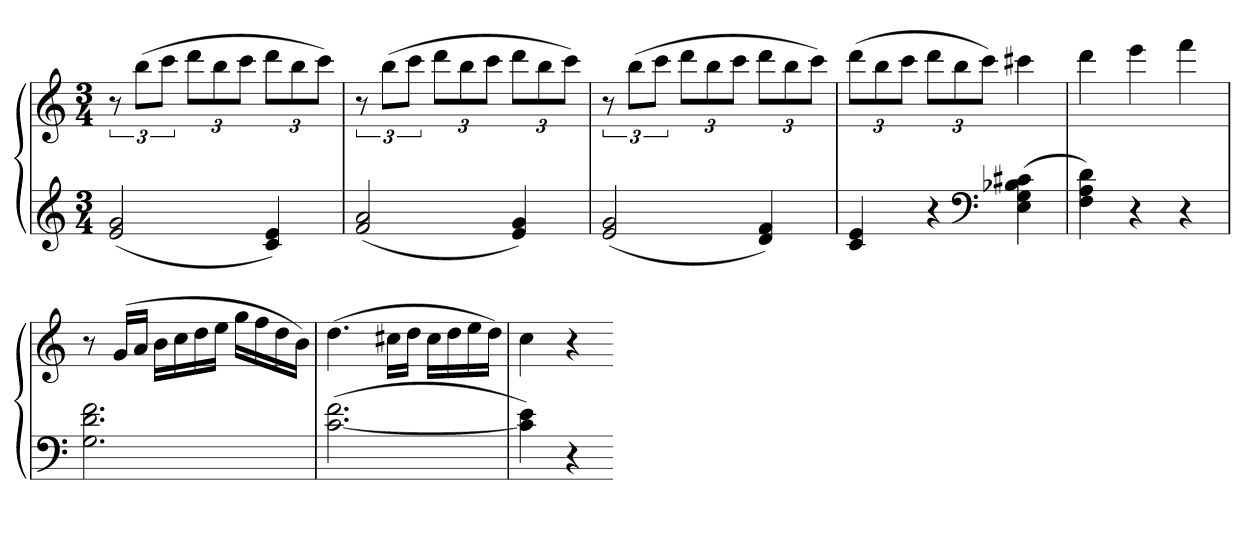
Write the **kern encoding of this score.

**kern	**kern
*part1	*part1
*staff2	*staff1
*clefG2	*clefG2
*k[]	*k[]
*C:	*C:
*M3/4	*M3/4
=	=
(2e 2g	12r
.	(12bbL
.	12cccJ
.	12dddL
.	12bb
.	12cccJ
4c 4e)	12dddL
.	12bb
.	12cccJ)
=	=
(2f 2a	12r
.	(12bbL
.	12cccJ
.	12dddL
.	12bb
.	12cccJ
4e 4g)	12dddL
.	12bb
.	12cccJ)
=	=
(2e 2g	12r
.	(12bbL
.	12cccJ
.	12dddL
.	12bb
.	12cccJ
4d 4f)	12dddL
.	12bb
.	12cccJ)
=	=
4c 4e	(12dddL
.	12bb
.	12cccJ
4r	12dddL
.	12bb
.	12cccJ)
*clefF4	*
(4E 4G 4B-X 4c#X	4ccc#X
=	=
4F 4A 4d)	4ddd
4r	4eee
4r	4fff
=	=
2.G 2.d 2.f	8r
.	(16gLL
.	16aJJ
.	16bLL
.	16cc
.	16dd
.	16eeJJ
.	16ggLL
.	16ff
.	16dd
.	16bJJ)
=	=
([2.c 2.f	(4.dd
.	16cc#XLL
.	16ddJJ
.	16cc#LL
.	16dd
.	16ee
.	16ddJJ)
=	=
4c] 4e)	4cc
4r	4r
=-	=-
*-	*-
